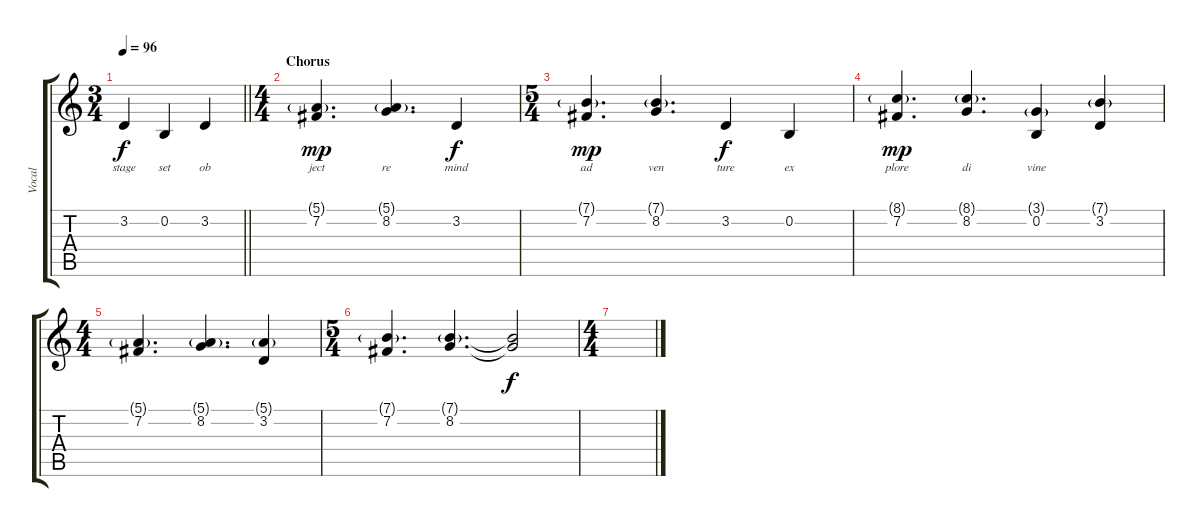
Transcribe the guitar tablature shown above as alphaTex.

\track ("Vocal" "Vocal") {instrument acousticgrandpiano}
\staff {score tabs}
\tuning (E4 B3 G3 D3 A2 E2) {hide}
\ts (3 4)
\tempo 96
\clef g2
\barLineRight lightlight
\ks c
3.2{t}.4{lyrics (0 "stage") lyrics (1 "") lyrics (2 "") lyrics (3 "") lyrics (4 "") dy f} 0.2.4{lyrics (0 "set") lyrics (1 "") lyrics (2 "") lyrics (3 "") lyrics (4 "")} 3.2.4{lyrics (0 "ob") lyrics (1 "") lyrics (2 "") lyrics (3 "") lyrics (4 "")} |
\ts (4 4)
\section ("" "Chorus")
(5.1{g} 7.2).4{d lyrics (0 "ject") lyrics (1 "") lyrics (2 "") lyrics (3 "") lyrics (4 "") dy mp} (5.1{g} 8.2).4{d lyrics (0 "re") lyrics (1 "") lyrics (2 "") lyrics (3 "") lyrics (4 "")} 3.2.4{lyrics (0 "mind") lyrics (1 "") lyrics (2 "") lyrics (3 "") lyrics (4 "") dy f} |
\ts (5 4)
(7.1{g} 7.2).4{d lyrics (0 "ad") lyrics (1 "") lyrics (2 "") lyrics (3 "") lyrics (4 "") dy mp} (7.1{g} 8.2).4{d lyrics (0 "ven") lyrics (1 "") lyrics (2 "") lyrics (3 "") lyrics (4 "")} 3.2.4{lyrics (0 "ture") lyrics (1 "") lyrics (2 "") lyrics (3 "") lyrics (4 "") dy f} 0.2.4{lyrics (0 "ex") lyrics (1 "") lyrics (2 "") lyrics (3 "") lyrics (4 "")} |
(8.1{g} 7.2).4{d lyrics (0 "plore") lyrics (1 "") lyrics (2 "") lyrics (3 "") lyrics (4 "") dy mp} (8.1{g} 8.2).4{d lyrics (0 "di") lyrics (1 "") lyrics (2 "") lyrics (3 "") lyrics (4 "")} (3.1{g} 0.2).4{lyrics (0 "vine") lyrics (1 "") lyrics (2 "") lyrics (3 "") lyrics (4 "")} (7.1{g} 3.2).4 |
\ts (4 4)
(5.1{g} 7.2).4{d} (5.1{g} 8.2).4{d} (5.1{g} 3.2).4 |
\ts (5 4)
(7.1{g} 7.2).4{d} (7.1{g} 8.2).4{d} (7.1{t} 8.2{t}).2{dy f} |
\ts (4 4)
